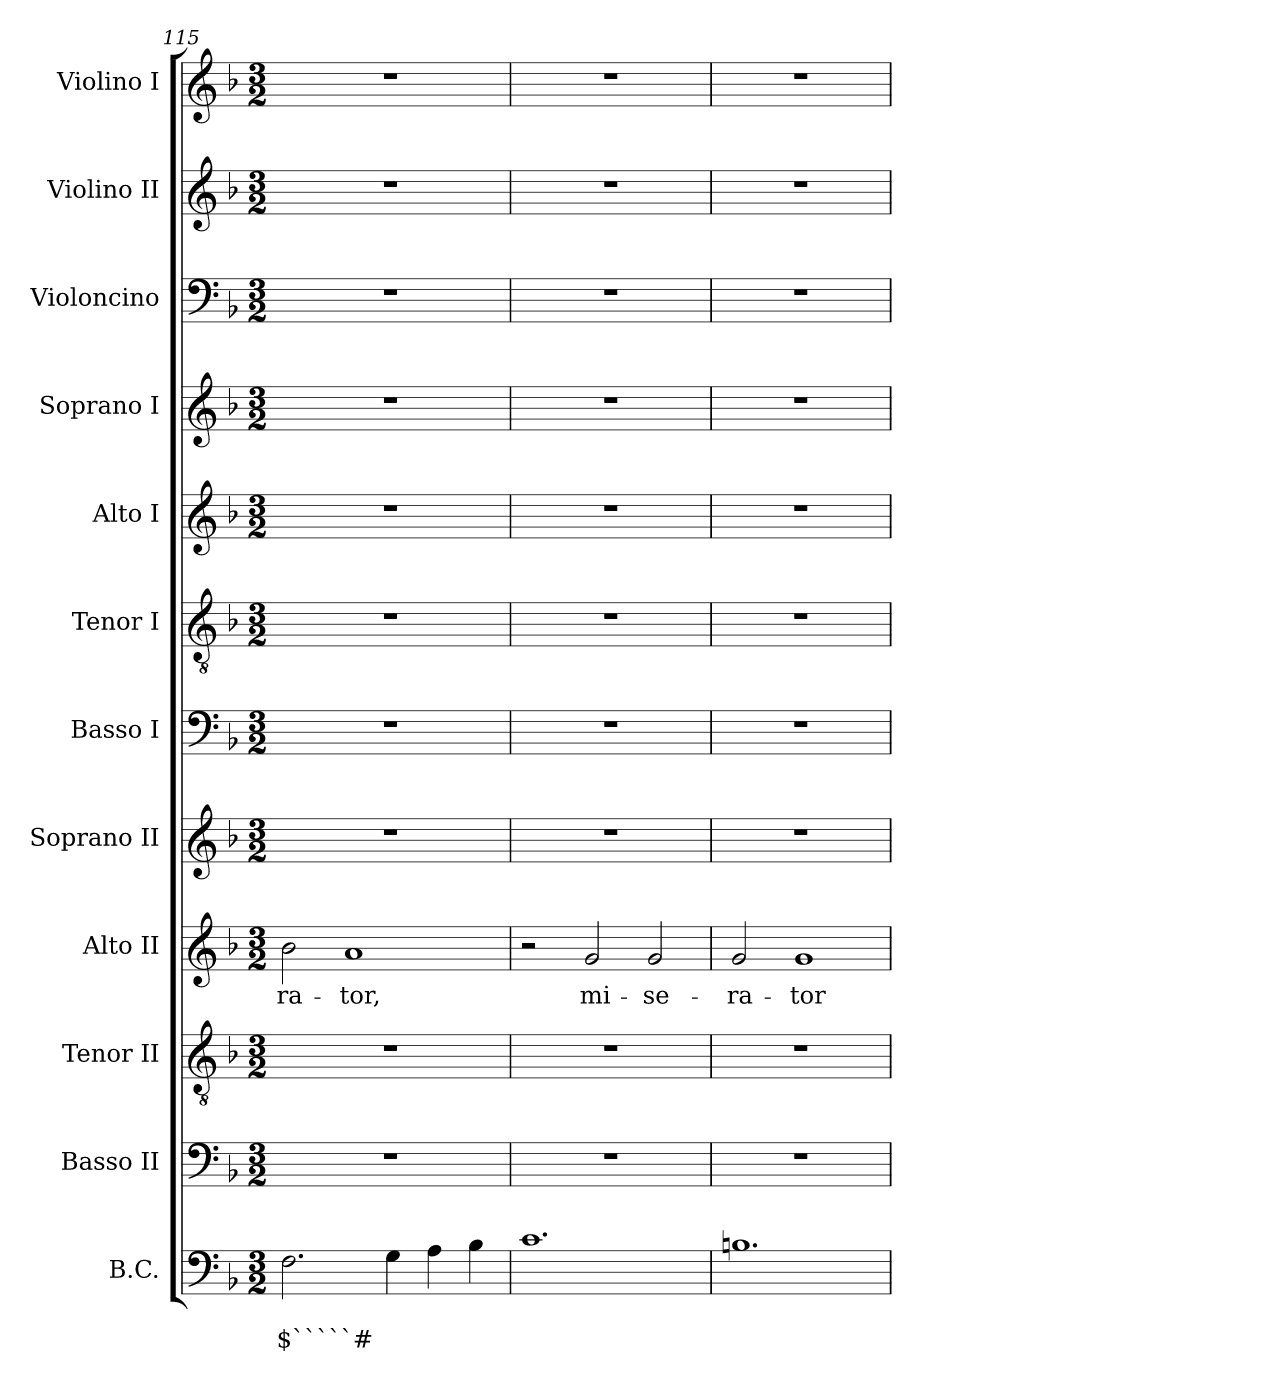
**kern	**text	**text	**kern	**kern	**kern	**text	**kern	**kern	**kern	**kern	**kern	**kern	**kern	**kern
*part12	*part12	*part12	*part11	*part10	*part9	*part9	*part8	*part7	*part6	*part5	*part4	*part3	*part2	*part1
*staff12	*staff12	*staff12	*staff11	*staff10	*staff9	*staff9	*staff8	*staff7	*staff6	*staff5	*staff4	*staff3	*staff2	*staff1
*I"B.C.	*	*	*I"Basso II	*I"Tenor II	*I"Alto II	*	*I"Soprano II	*I"Basso I	*I"Tenor I	*I"Alto I	*I"Soprano I	*I"Violoncino	*I"Violino II	*I"Violino I
*I'BC	*	*	*I'B 2	*I'T 2	*I'A 2	*	*I'S 2	*I'B 1	*I'T 1	*I'A 1	*I'S 1	*I'Vc.	*I'Vln. II	*I'Vln. I
*clefF4	*	*	*clefF4	*clefGv2	*clefG2	*	*clefG2	*clefF4	*clefGv2	*clefG2	*clefG2	*clefF4	*clefG2	*clefG2
*k[b-]	*	*	*k[b-]	*k[b-]	*k[b-]	*	*k[b-]	*k[b-]	*k[b-]	*k[b-]	*k[b-]	*k[b-]	*k[b-]	*k[b-]
*F:	*	*	*F:	*F:	*F:	*	*F:	*F:	*F:	*F:	*F:	*F:	*F:	*F:
*M3/2	*	*	*M3/2	*M3/2	*M3/2	*	*M3/2	*M3/2	*M3/2	*M3/2	*M3/2	*M3/2	*M3/2	*M3/2
=115	=115	=115	=115	=115	=115	=115	=115	=115	=115	=115	=115	=115	=115	=115
!	!	!LO:LY:b	!	!	!	!	!	!	!	!	!	!	!	!
!	!	!	!	!	!	!LO:LY:b	!	!	!	!	!	!	!	!
2.F\	.	$`````#	1.r	1.r	2b-\	-ra-	1.r	1.r	1.r	1.r	1.r	1.r	1.r	1.r
!	!	!	!	!	!	!LO:LY:b	!	!	!	!	!	!	!	!
.	.	.	.	.	1a	-tor,	.	.	.	.	.	.	.	.
4G\	.	.	.	.	.	.	.	.	.	.	.	.	.	.
4A\	.	.	.	.	.	.	.	.	.	.	.	.	.	.
4B-\	.	.	.	.	.	.	.	.	.	.	.	.	.	.
=116	=116	=116	=116	=116	=116	=116	=116	=116	=116	=116	=116	=116	=116	=116
1.c	.	.	1.r	1.r	2r	.	1.r	1.r	1.r	1.r	1.r	1.r	1.r	1.r
!	!	!	!	!	!	!LO:LY:b	!	!	!	!	!	!	!	!
.	.	.	.	.	2g/	mi-	.	.	.	.	.	.	.	.
!	!	!	!	!	!	!LO:LY:b	!	!	!	!	!	!	!	!
.	.	.	.	.	2g/	-se-	.	.	.	.	.	.	.	.
=117	=117	=117	=117	=117	=117	=117	=117	=117	=117	=117	=117	=117	=117	=117
!	!	!	!	!	!	!LO:LY:b	!	!	!	!	!	!	!	!
1.Bn	.	.	1.r	1.r	2g/	-ra-	1.r	1.r	1.r	1.r	1.r	1.r	1.r	1.r
!	!	!	!	!	!	!LO:LY:b	!	!	!	!	!	!	!	!
.	.	.	.	.	1g	-tor	.	.	.	.	.	.	.	.
=	=	=	=	=	=	=	=	=	=	=	=	=	=	=
*-	*-	*-	*-	*-	*-	*-	*-	*-	*-	*-	*-	*-	*-	*-
